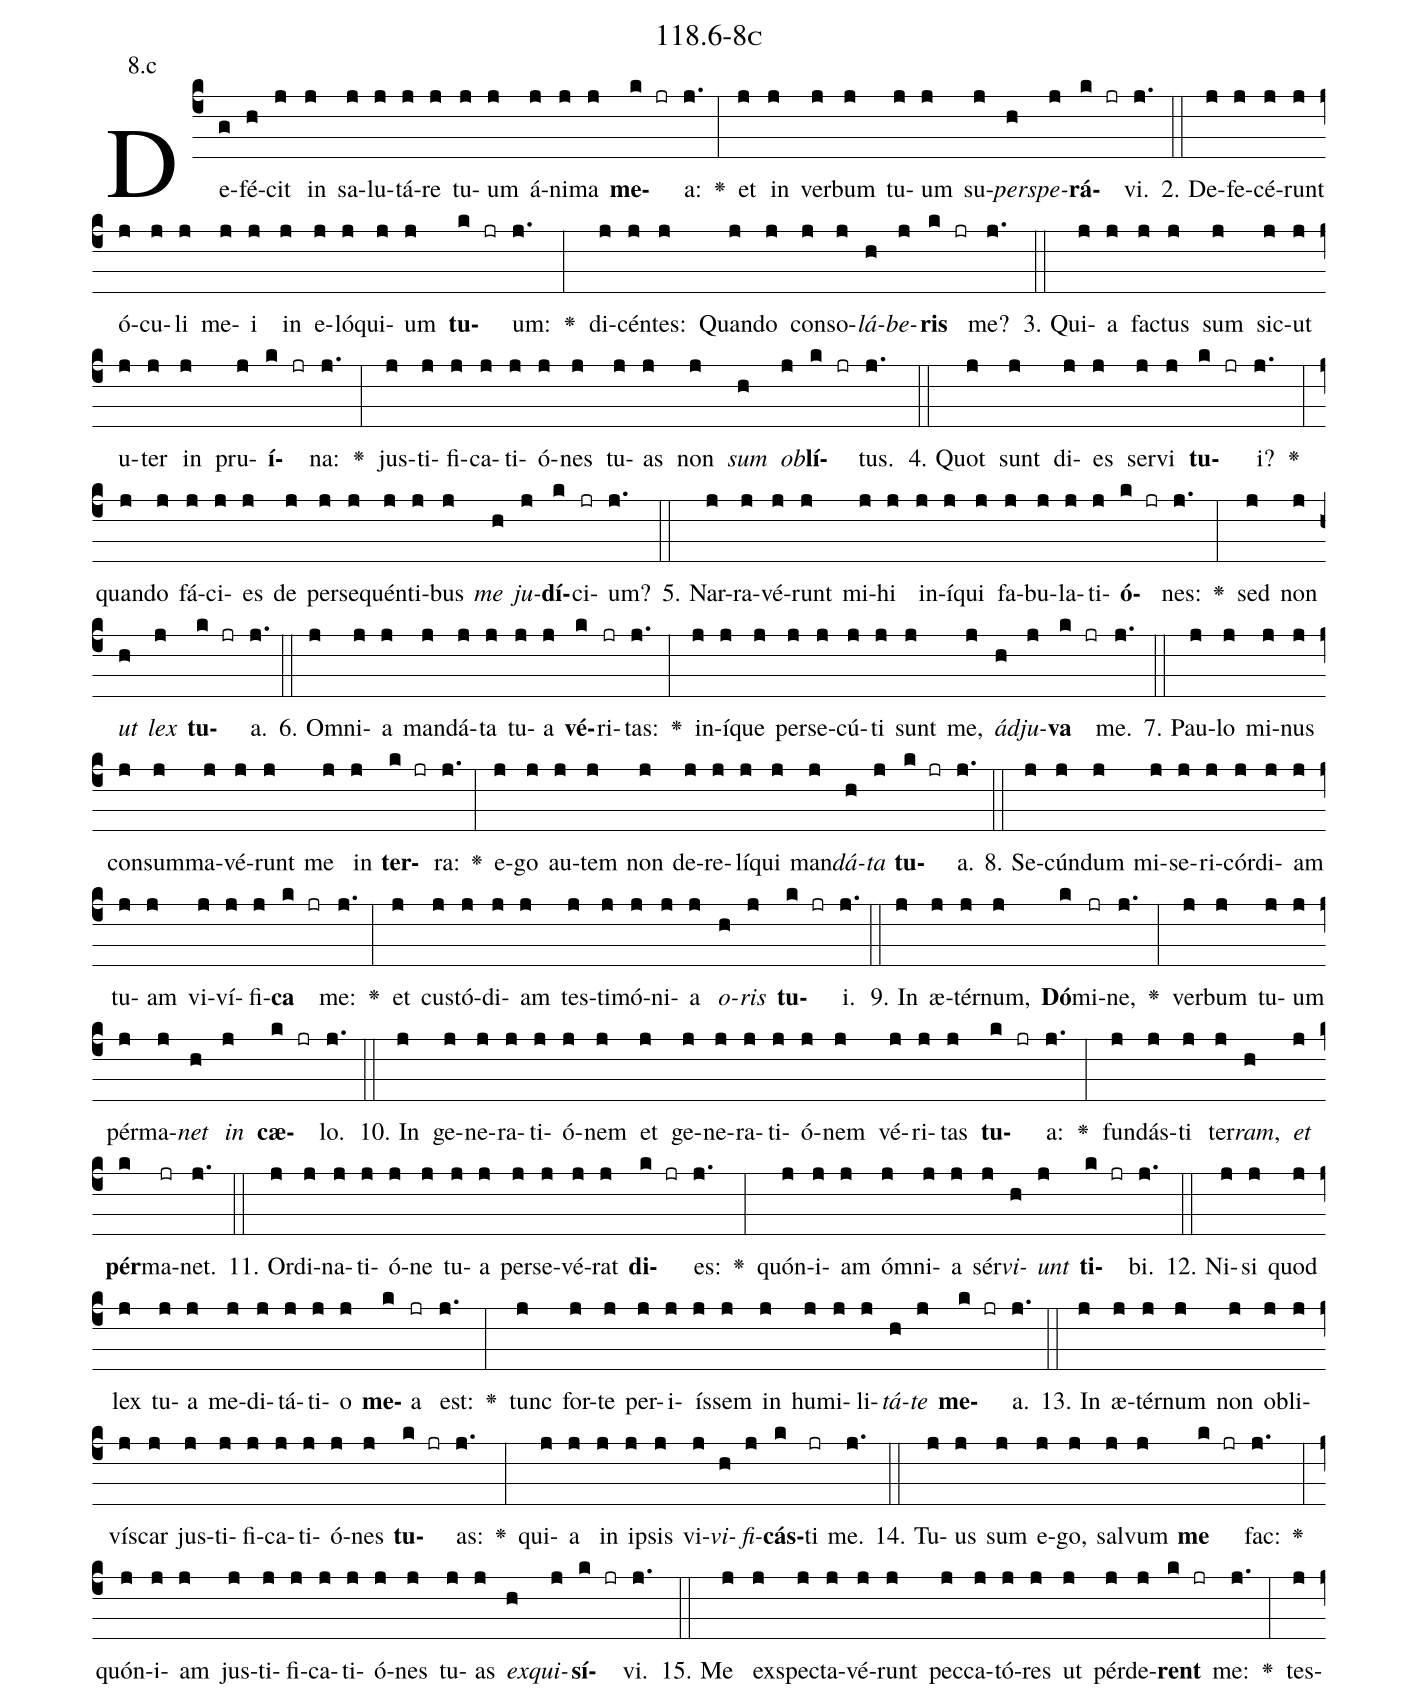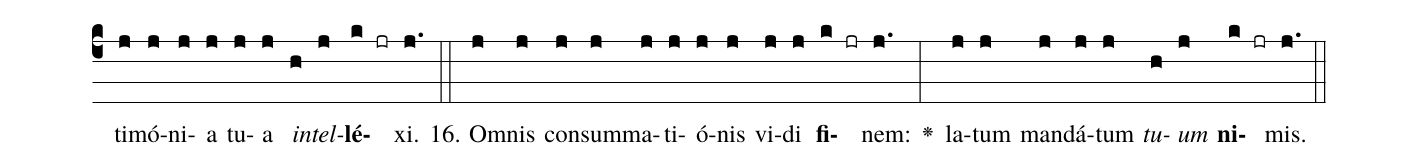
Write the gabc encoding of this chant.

name: 118.6-8c;
annotation: 8.c;
%%
(c4)De(g)fé(h)cit(j) in(j) sa(j)lu(j)tá(j)re(j) tu(j)um(j) á(j)ni(j)ma(j) <b>me</b>(k jr)a:(j.) <v>\greheightstar</v>(:) et(j) in(j) ver(j)bum(j) tu(j)um(j) su(j)<i>per</i>(h)<i>spe</i>(j)<b>rá</b>(k jr)vi.(j.) (::)
2. De(j)fe(j)cé(j)runt(j) ó(j)cu(j)li(j) me(j)i(j) in(j) e(j)ló(j)qui(j)um(j) <b>tu</b>(k jr)um:(j.) <v>\greheightstar</v>(:) di(j)cén(j)tes:(j) Quan(j)do(j) con(j)so(j)<i>lá</i>(h)<i>be</i>(j)<b>ris</b>(k jr) me?(j.) (::)
3. Qui(j)a(j) fac(j)tus(j) sum(j) sic(j)ut(j) u(j)ter(j) in(j) pru(j)<b>í</b>(k jr)na:(j.) <v>\greheightstar</v>(:) jus(j)ti(j)fi(j)ca(j)ti(j)ó(j)nes(j) tu(j)as(j) non(j) <i>sum</i>(h) <i>ob</i>(j)<b>lí</b>(k jr)tus.(j.) (::)
4. Quot(j) sunt(j) di(j)es(j) ser(j)vi(j) <b>tu</b>(k jr)i?(j.) <v>\greheightstar</v>(:) quan(j)do(j) fá(j)ci(j)es(j) de(j) per(j)se(j)quén(j)ti(j)bus(j) <i>me</i>(h) <i>ju</i>(j)<b>dí</b>(k)ci(jr)um?(j.) (::)
5. Nar(j)ra(j)vé(j)runt(j) mi(j)hi(j) in(j)í(j)qui(j) fa(j)bu(j)la(j)ti(j)<b>ó</b>(k jr)nes:(j.) <v>\greheightstar</v>(:) sed(j) non(j) <i>ut</i>(h) <i>lex</i>(j) <b>tu</b>(k jr)a.(j.) (::)
6. Om(j)ni(j)a(j) man(j)dá(j)ta(j) tu(j)a(j) <b>vé</b>(k)ri(jr)tas:(j.) <v>\greheightstar</v>(:) in(j)í(j)que(j) per(j)se(j)cú(j)ti(j) sunt(j) me,(j) <i>ád</i>(h)<i>ju</i>(j)<b>va</b>(k jr) me.(j.) (::)
7. Pau(j)lo(j) mi(j)nus(j) con(j)sum(j)ma(j)vé(j)runt(j) me(j) in(j) <b>ter</b>(k jr)ra:(j.) <v>\greheightstar</v>(:) e(j)go(j) au(j)tem(j) non(j) de(j)re(j)lí(j)qui(j) man(j)<i>dá</i>(h)<i>ta</i>(j) <b>tu</b>(k jr)a.(j.) (::)
8. Se(j)cún(j)dum(j) mi(j)se(j)ri(j)cór(j)di(j)am(j) tu(j)am(j) vi(j)ví(j)fi(j)<b>ca</b>(k jr) me:(j.) <v>\greheightstar</v>(:) et(j) cus(j)tó(j)di(j)am(j) tes(j)ti(j)mó(j)ni(j)a(j) <i>o</i>(h)<i>ris</i>(j) <b>tu</b>(k jr)i.(j.) (::)
9. In(j) æ(j)tér(j)num,(j) <b>Dó</b>(k)mi(jr)ne,(j.) <v>\greheightstar</v>(:) ver(j)bum(j) tu(j)um(j) pér(j)ma(j)<i>net</i>(h) <i>in</i>(j) <b>cæ</b>(k jr)lo.(j.) (::)
10. In(j) ge(j)ne(j)ra(j)ti(j)ó(j)nem(j) et(j) ge(j)ne(j)ra(j)ti(j)ó(j)nem(j) vé(j)ri(j)tas(j) <b>tu</b>(k jr)a:(j.) <v>\greheightstar</v>(:) fun(j)dás(j)ti(j) ter(j)<i>ram</i>,(h) <i>et</i>(j) <b>pér</b>(k)ma(jr)net.(j.) (::)
11. Or(j)di(j)na(j)ti(j)ó(j)ne(j) tu(j)a(j) per(j)se(j)vé(j)rat(j) <b>di</b>(k jr)es:(j.) <v>\greheightstar</v>(:) quón(j)i(j)am(j) óm(j)ni(j)a(j) sér(j)<i>vi</i>(h)<i>unt</i>(j) <b>ti</b>(k jr)bi.(j.) (::)
12. Ni(j)si(j) quod(j) lex(j) tu(j)a(j) me(j)di(j)tá(j)ti(j)o(j) <b>me</b>(k)a(jr) est:(j.) <v>\greheightstar</v>(:) tunc(j) for(j)te(j) per(j)i(j)ís(j)sem(j) in(j) hu(j)mi(j)li(j)<i>tá</i>(h)<i>te</i>(j) <b>me</b>(k jr)a.(j.) (::)
13. In(j) æ(j)tér(j)num(j) non(j) ob(j)li(j)vís(j)car(j) jus(j)ti(j)fi(j)ca(j)ti(j)ó(j)nes(j) <b>tu</b>(k jr)as:(j.) <v>\greheightstar</v>(:) qui(j)a(j) in(j) ip(j)sis(j) vi(j)<i>vi</i>(h)<i>fi</i>(j)<b>cás</b>(k)ti(jr) me.(j.) (::)
14. Tu(j)us(j) sum(j) e(j)go,(j) sal(j)vum(j) <b>me</b>(k jr) fac:(j.) <v>\greheightstar</v>(:) quón(j)i(j)am(j) jus(j)ti(j)fi(j)ca(j)ti(j)ó(j)nes(j) tu(j)as(j) <i>ex</i>(h)<i>qui</i>(j)<b>sí</b>(k jr)vi.(j.) (::)
15. Me(j) ex(j)spec(j)ta(j)vé(j)runt(j) pec(j)ca(j)tó(j)res(j) ut(j) pér(j)de(j)<b>rent</b>(k jr) me:(j.) <v>\greheightstar</v>(:) tes(j)ti(j)mó(j)ni(j)a(j) tu(j)a(j) <i>in</i>(h)<i>tel</i>(j)<b>lé</b>(k jr)xi.(j.) (::)
16. Om(j)nis(j) con(j)sum(j)ma(j)ti(j)ó(j)nis(j) vi(j)di(j) <b>fi</b>(k jr)nem:(j.) <v>\greheightstar</v>(:) la(j)tum(j) man(j)dá(j)tum(j) <i>tu</i>(h)<i>um</i>(j) <b>ni</b>(k jr)mis.(j.) (::)
